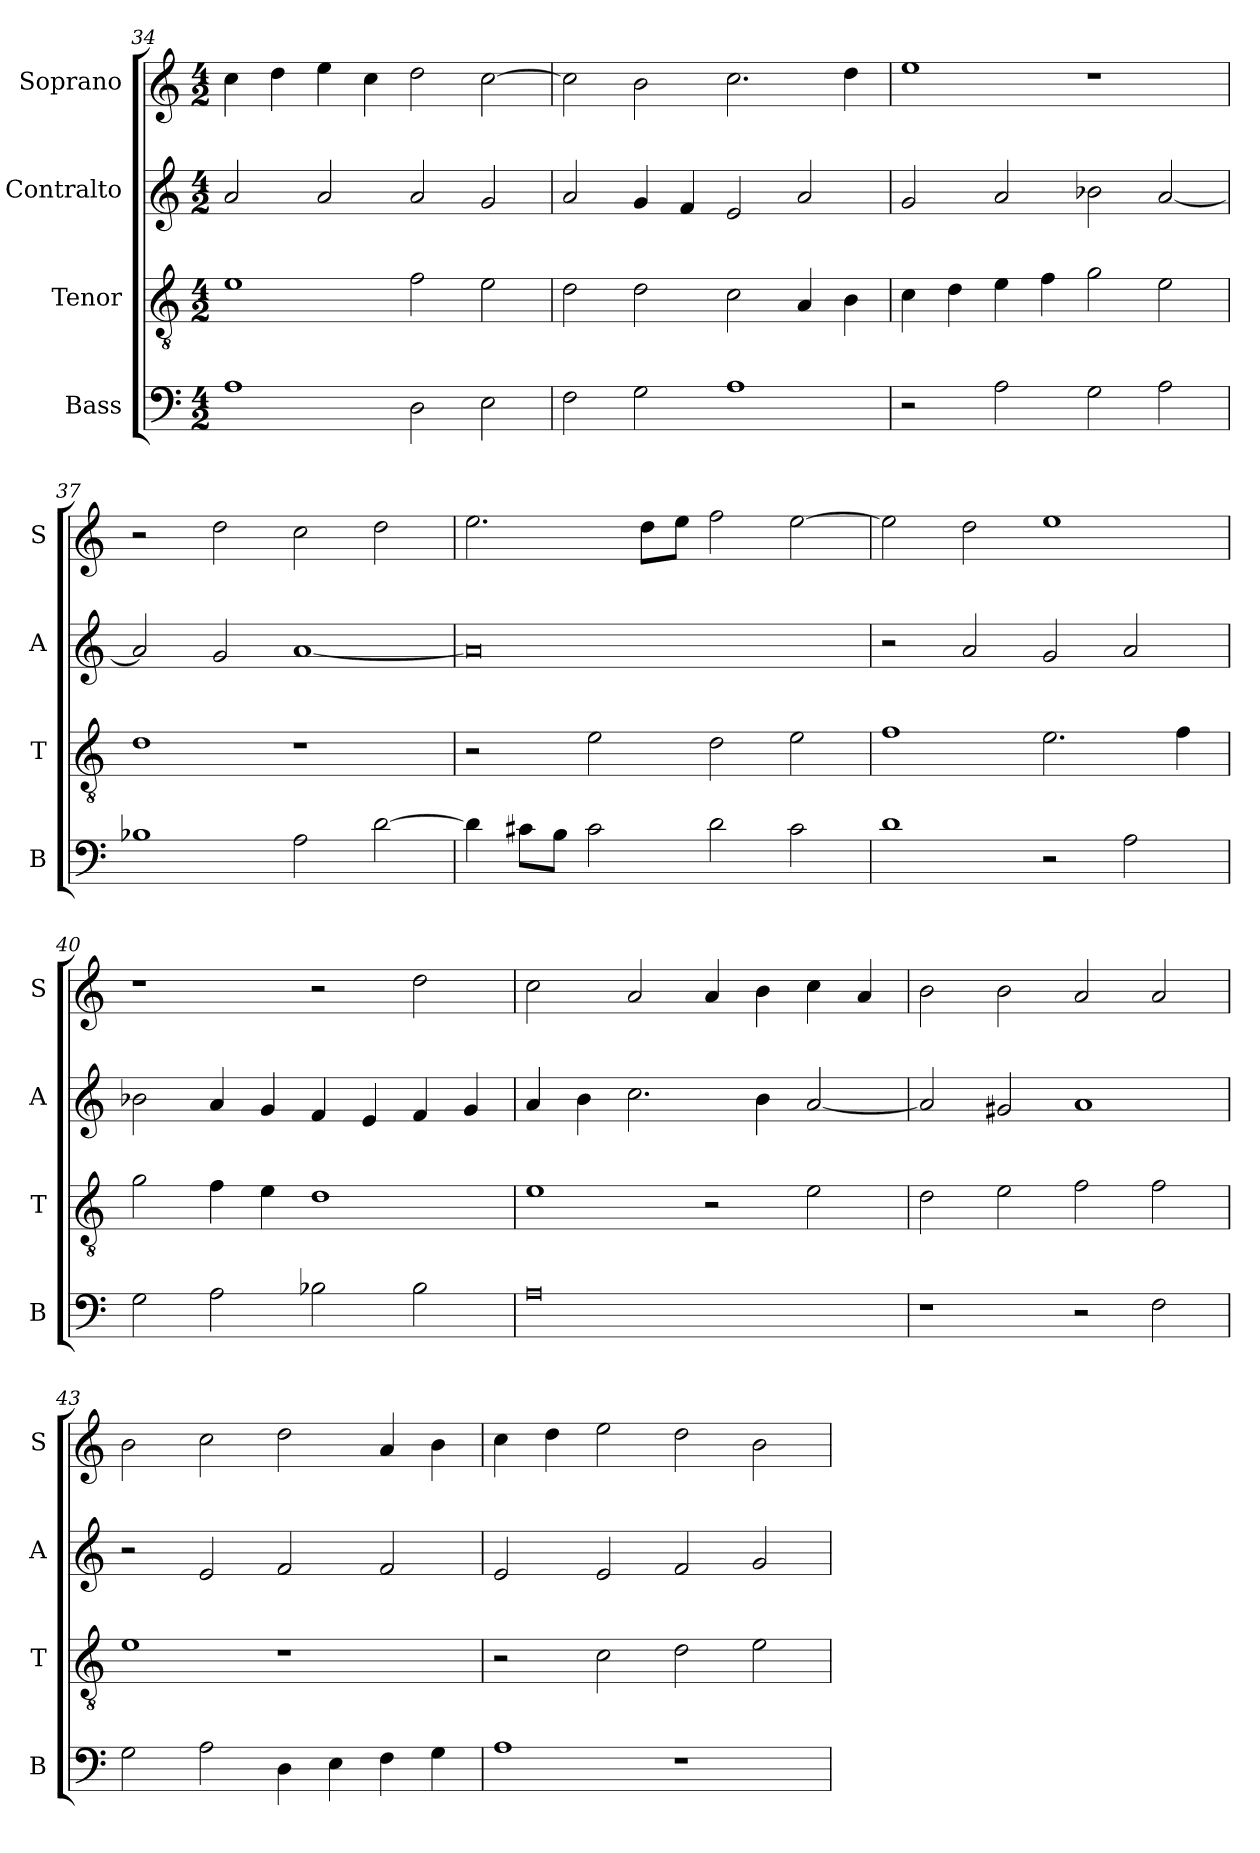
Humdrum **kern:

**kern	**kern	**kern	**kern
*part4	*part3	*part2	*part1
*staff4	*staff3	*staff2	*staff1
*I"Bass	*I"Tenor	*I"Contralto	*I"Soprano
*I'B	*I'T	*I'A	*I'S
*clefF4	*clefGv2	*clefG2	*clefG2
*k[]	*k[]	*k[]	*k[]
*D:dor	*D:dor	*D:dor	*D:dor
*M4/2	*M4/2	*M4/2	*M4/2
=34	=34	=34	=34
1A	1e	2a	4cc
.	.	.	4dd
.	.	2a	4ee
.	.	.	4cc
2D	2f	2a	2dd
2E	2e	2g	[2cc
=35	=35	=35	=35
2F	2d	2a	2cc]
2G	2d	4g	2b
.	.	4f	.
1A	2c	2e	2.cc
.	4A	2a	.
.	4B	.	4dd
=36	=36	=36	=36
2r	4c	2g	1ee
.	4d	.	.
2A	4e	2a	.
.	4f	.	.
2G	2g	2b-X	1r
2A	2e	[2a	.
=37	=37	=37	=37
1B-X	1d	2a]	2r
.	.	2g	2dd
2A	1r	[1a	2cc
[2d	.	.	2dd
=38	=38	=38	=38
4d]	2r	0a]	2.ee
8c#X\L	.	.	.
8B\J	.	.	.
2c#	2e	.	.
.	.	.	8dd\L
.	.	.	8ee\J
2d	2d	.	2ff
2c#	2e	.	[2ee
=39	=39	=39	=39
1d	1f	2r	2ee]
.	.	2a	2dd
2r	2.e	2g	1ee
2A	.	2a	.
.	4f	.	.
=40	=40	=40	=40
2G	2g	2b-X	1r
2A	4f	4a	.
.	4e	4g	.
2B-X	1d	4f	2r
.	.	4e	.
2B-	.	4f	2dd
.	.	4g	.
=41	=41	=41	=41
0A	1e	4a	2cc
.	.	4b	.
.	.	2.cc	2a
.	2r	.	4a
.	.	4b	4b
.	2e	[2a	4cc
.	.	.	4a
=42	=42	=42	=42
1r	2d	2a]	2b
.	2e	2g#X	2b
2r	2f	1a	2a
2F	2f	.	2a
=43	=43	=43	=43
2G	1e	2r	2b
2A	.	2e	2cc
4D	1r	2f	2dd
4E	.	.	.
4F	.	2f	4a
4G	.	.	4b
=44	=44	=44	=44
1A	2r	2e	4cc
.	.	.	4dd
.	2c	2e	2ee
1r	2d	2f	2dd
.	2e	2g	2b
=	=	=	=
*-	*-	*-	*-
